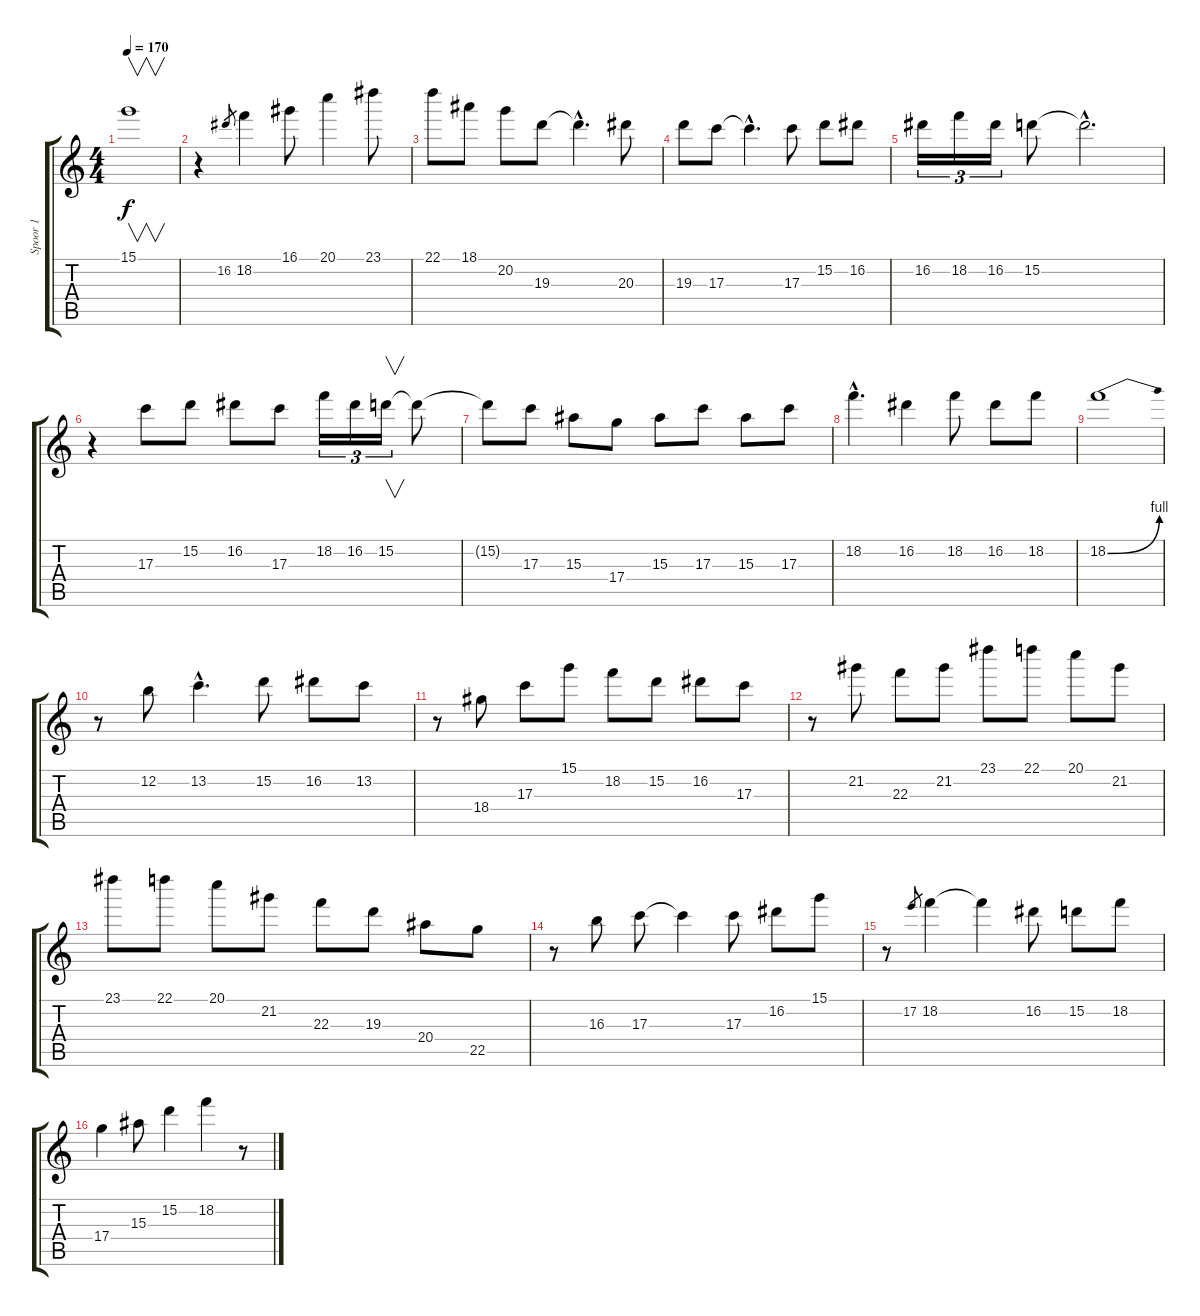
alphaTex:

\track ("Spoor 1" "Spoor 1") {instrument distortionguitar}
\staff {score tabs}
\tuning (E4 B3 G3 D3 A2 E2) {hide}
\ts (4 4)
\tempo 170
\clef g2
\ks c
15.1.1{v dy f} |
r.4 16.2.8{gr} 18.2.4 16.1.8 20.1.4 23.1.8 |
22.1.8 18.1.8 20.2.8 19.3.8 19.3{hac t}.4{d} 20.3.8 |
19.3.8 17.3.8 17.3{hac t}.4{d} 17.3.8 15.2.8 16.2.8 |
16.2.16{tu (3 2)} 18.2.16{tu (3 2)} 16.2.16{tu (3 2)} 15.2.8 15.2{hac t}.2{d} |
r.4 17.3.8 15.2.8 16.2.8 17.3.8 18.2.16{tu (3 2)} 16.2.16{tu (3 2)} 15.2.16{v tu (3 2)} 15.2{t}.8 |
15.2{t}.8 17.3.8 15.3.8 17.4.8 15.3.8 17.3.8 15.3.8 17.3.8 |
18.2{hac}.4{d} 16.2.4 18.2.8 16.2.8 18.2.8 |
18.2{be (bend 0 0 60 4)}.1 |
r.8 12.2.8 13.2{hac}.4{d} 15.2.8 16.2.8 13.2.8 |
r.8 18.4.8 17.3.8 15.1.8 18.2.8 15.2.8 16.2.8 17.3.8 |
r.8 21.2.8 22.3.8 21.2.8 23.1.8 22.1.8 20.1.8 21.2.8 |
23.1.8 22.1.8 20.1.8 21.2.8 22.3.8 19.3.8 20.4.8 22.5.8 |
r.8 16.3.8 17.3.8 17.3{t}.4 17.3.8 16.2.8 15.1.8 |
r.8 17.2.8{gr} 18.2.4 18.2{t}.4 16.2.8 15.2.8 18.2.8 |
17.4.4 15.3.8 15.2.4 18.2.4 r.8
